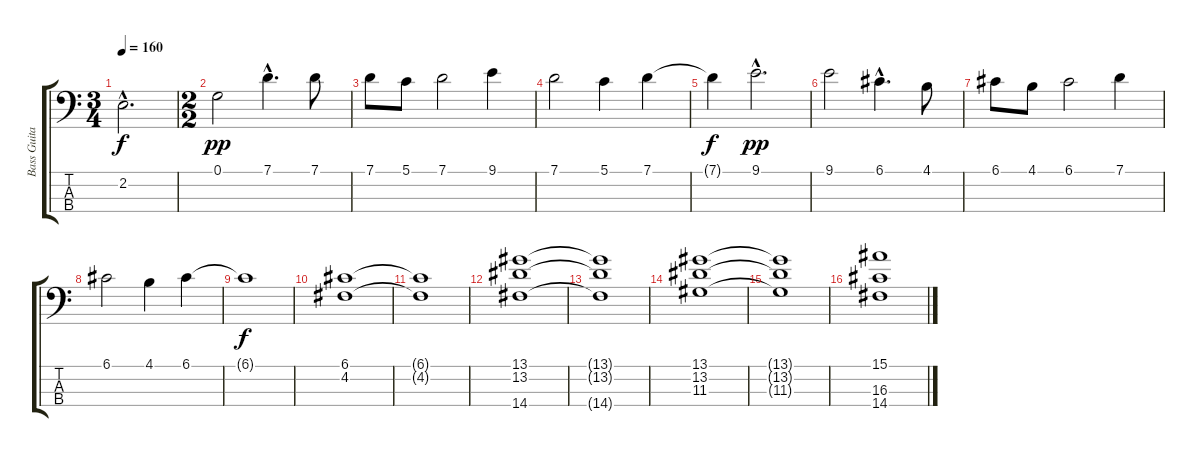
\track ("Bass Guitar 1" "Bass Guita") {instrument electricbasspick}
\staff {score tabs}
\tuning (G2 D2 A1 E1) {hide}
\ts (3 4)
\tempo 160
\clef f4
\ks c
2.2{hac t}.2{d dy f} |
\ts (2 2)
0.1.2{dy pp} 7.1{hac}.4{d} 7.1.8 |
7.1.8 5.1.8 7.1.2 9.1.4 |
7.1.2 5.1.4 7.1.4 |
7.1{t}.4{dy f} 9.1{hac}.2{d dy pp} |
9.1.2 6.1{hac}.4{d} 4.1.8 |
6.1.8 4.1.8 6.1.2 7.1.4 |
6.1.2 4.1.4 6.1.4 |
6.1{t}.1{dy f} |
(6.1 4.2).1 |
(6.1{t} 4.2{t}).1 |
(13.1 13.2 14.4).1 |
(13.1{t} 13.2{t} 14.4{t}).1 |
(13.1 13.2 11.3).1 |
(13.1{t} 13.2{t} 11.3{t}).1 |
(15.1 16.3 14.4).1
